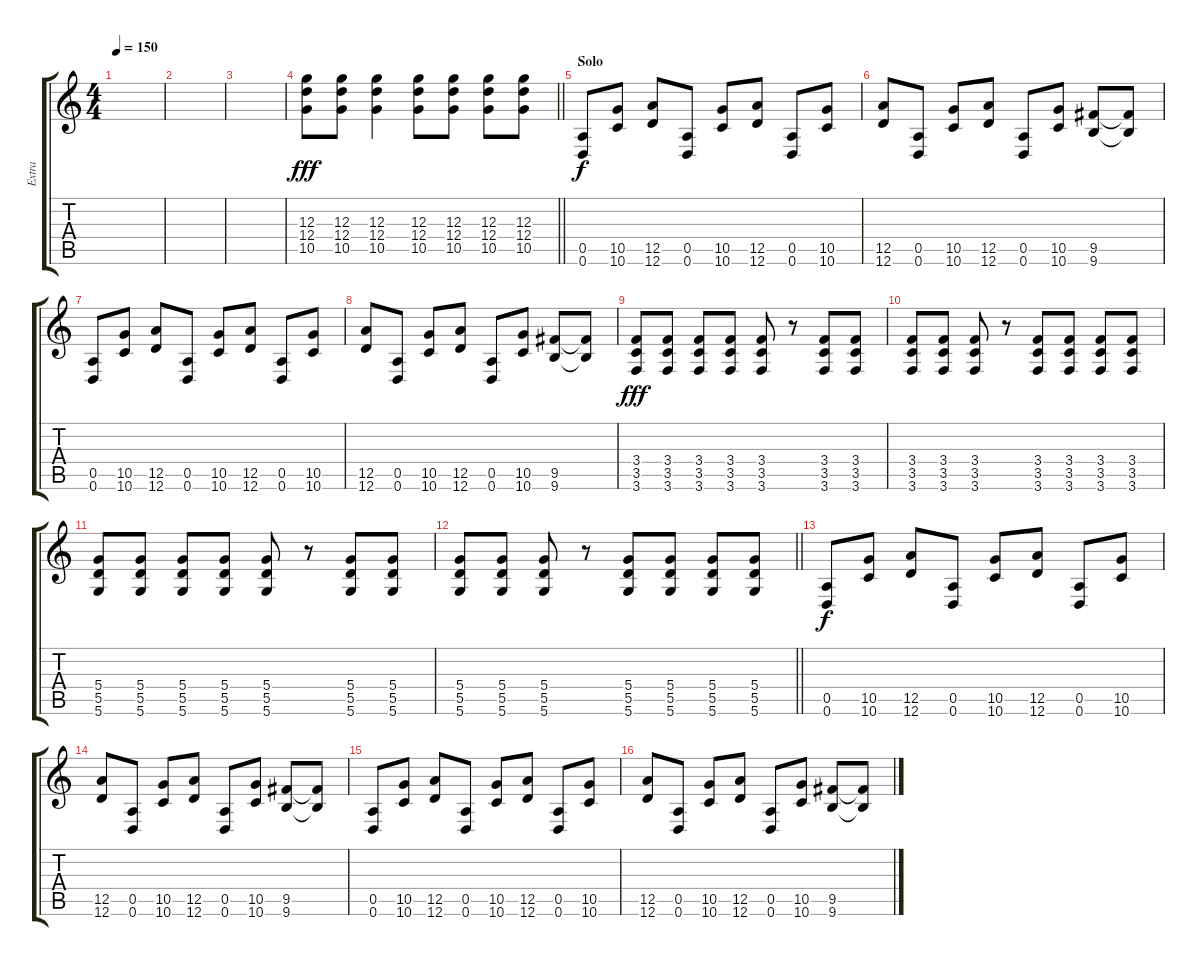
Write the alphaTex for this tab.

\track ("Extra" "Extra") {instrument distortionguitar}
\staff {score tabs}
\tuning (E4 B3 G3 D3 A2 D2) {hide}
\ts (4 4)
\tempo 150
\clef g2
\ks c
|
|
|
\barLineRight lightlight
(12.3 12.4 10.5).8{dy fff volume 10 instrument distortionguitar} (12.3 12.4 10.5).8 (12.3 12.4 10.5).4 (12.3 12.4 10.5).8 (12.3 12.4 10.5).8 (12.3 12.4 10.5).8 (12.3 12.4 10.5).8 |
\section ("" "Solo")
(0.5 0.6).8{dy f volume 11} (10.5 10.6).8 (12.5 12.6).8 (0.5 0.6).8 (10.5 10.6).8 (12.5 12.6).8 (0.5 0.6).8 (10.5 10.6).8 |
(12.5 12.6).8 (0.5 0.6).8 (10.5 10.6).8 (12.5 12.6).8 (0.5 0.6).8 (10.5 10.6).8 (9.5 9.6).8 (9.5{t} 9.6{t}).8 |
(0.5 0.6).8 (10.5 10.6).8 (12.5 12.6).8 (0.5 0.6).8 (10.5 10.6).8 (12.5 12.6).8 (0.5 0.6).8 (10.5 10.6).8 |
(12.5 12.6).8 (0.5 0.6).8 (10.5 10.6).8 (12.5 12.6).8 (0.5 0.6).8 (10.5 10.6).8 (9.5 9.6).8 (9.5{t} 9.6{t}).8 |
(3.4 3.5 3.6).8{dy fff} (3.4 3.5 3.6).8 (3.4 3.5 3.6).8 (3.4 3.5 3.6).8 (3.4 3.5 3.6).8 r.8 (3.4 3.5 3.6).8 (3.4 3.5 3.6).8 |
(3.4 3.5 3.6).8 (3.4 3.5 3.6).8 (3.4 3.5 3.6).8 r.8 (3.4 3.5 3.6).8 (3.4 3.5 3.6).8 (3.4 3.5 3.6).8 (3.4 3.5 3.6).8 |
(5.4 5.5 5.6).8 (5.4 5.5 5.6).8 (5.4 5.5 5.6).8 (5.4 5.5 5.6).8 (5.4 5.5 5.6).8 r.8 (5.4 5.5 5.6).8 (5.4 5.5 5.6).8 |
\barLineRight lightlight
(5.4 5.5 5.6).8 (5.4 5.5 5.6).8 (5.4 5.5 5.6).8 r.8 (5.4 5.5 5.6).8 (5.4 5.5 5.6).8 (5.4 5.5 5.6).8 (5.4 5.5 5.6).8 |
(0.5 0.6).8{dy f} (10.5 10.6).8 (12.5 12.6).8 (0.5 0.6).8 (10.5 10.6).8 (12.5 12.6).8 (0.5 0.6).8 (10.5 10.6).8 |
(12.5 12.6).8 (0.5 0.6).8 (10.5 10.6).8 (12.5 12.6).8 (0.5 0.6).8 (10.5 10.6).8 (9.5 9.6).8 (9.5{t} 9.6{t}).8 |
(0.5 0.6).8 (10.5 10.6).8 (12.5 12.6).8 (0.5 0.6).8 (10.5 10.6).8 (12.5 12.6).8 (0.5 0.6).8 (10.5 10.6).8 |
(12.5 12.6).8 (0.5 0.6).8 (10.5 10.6).8 (12.5 12.6).8 (0.5 0.6).8 (10.5 10.6).8 (9.5 9.6).8 (9.5{t} 9.6{t}).8
